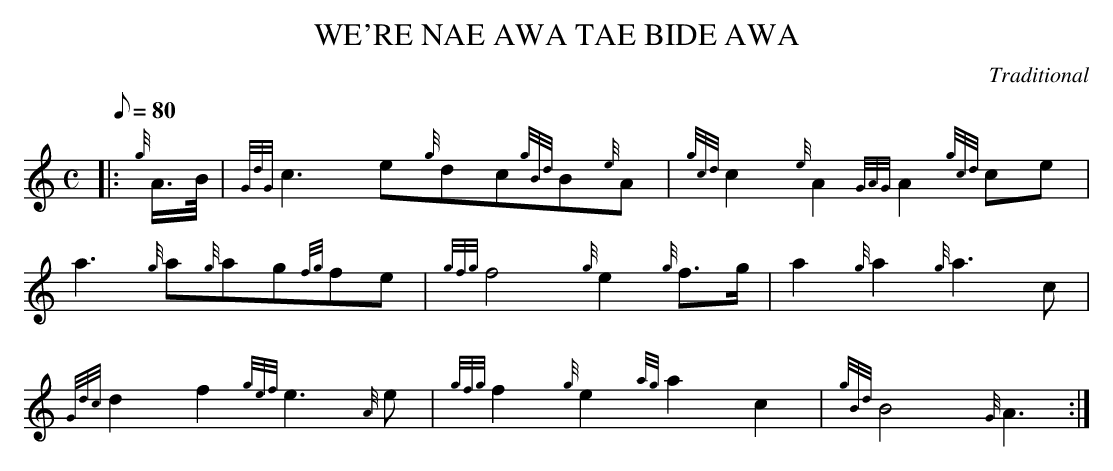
X:1
T:WE'RE NAE AWA TAE BIDE AWA
M:C
L:1/8
Q:80
C:Traditional
K:HP
|: {g}A3/4B/4 | \
{GdG}c3e{g}dc{gBd}B{e}A | \
{gcd}c2{e}A2{GAG}A2{gcd}ce |
a3{g}a{g}ag{fg}fe | \
{gfg}f4{g}e2{g}f3/2g/2 | \
a2{g}a2{g}a3c |
{Gdc}d2f2{gef}e3{A}e | \
{gfg}f2{g}e2{ag}a2c2 | \
{gBd}B4{G}A3 :|
